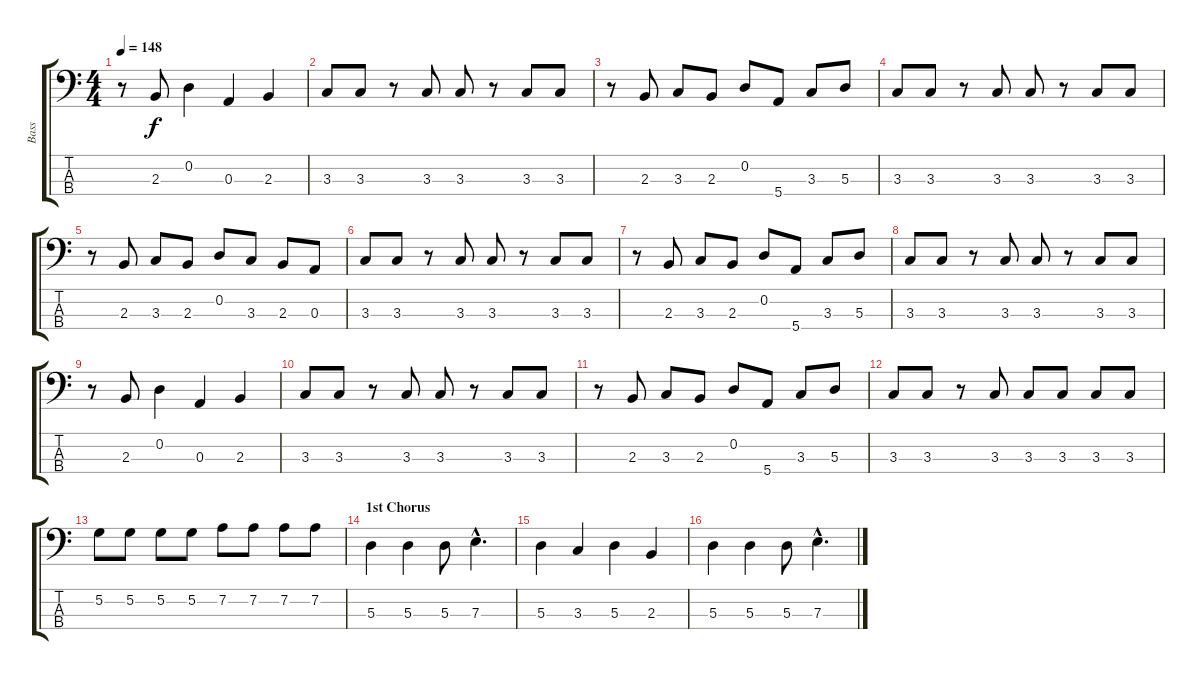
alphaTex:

\track ("Bass" "Bass") {instrument electricbasspick}
\staff {score tabs}
\tuning (G2 D2 A1 E1) {hide}
\ts (4 4)
\tempo 148
\clef f4
\ks c
r.8{dy f} 2.3.8 0.2.4 0.3.4 2.3.4 |
3.3.8 3.3.8 r.8 3.3.8 3.3.8 r.8 3.3.8 3.3.8 |
r.8 2.3.8 3.3.8 2.3.8 0.2.8 5.4.8 3.3.8 5.3.8 |
3.3.8 3.3.8 r.8 3.3.8 3.3.8 r.8 3.3.8 3.3.8 |
r.8 2.3.8 3.3.8 2.3.8 0.2.8 3.3.8 2.3.8 0.3.8 |
3.3.8 3.3.8 r.8 3.3.8 3.3.8 r.8 3.3.8 3.3.8 |
r.8 2.3.8 3.3.8 2.3.8 0.2.8 5.4.8 3.3.8 5.3.8 |
3.3.8 3.3.8 r.8 3.3.8 3.3.8 r.8 3.3.8 3.3.8 |
r.8 2.3.8 0.2.4 0.3.4 2.3.4 |
3.3.8 3.3.8 r.8 3.3.8 3.3.8 r.8 3.3.8 3.3.8 |
r.8 2.3.8 3.3.8 2.3.8 0.2.8 5.4.8 3.3.8 5.3.8 |
3.3.8 3.3.8 r.8 3.3.8 3.3.8 3.3.8 3.3.8 3.3.8 |
5.2.8 5.2.8 5.2.8 5.2.8 7.2.8 7.2.8 7.2.8 7.2.8 |
\section ("" "1st Chorus")
5.3.4 5.3.4 5.3.8 7.3{hac}.4{d} |
5.3.4 3.3.4 5.3.4 2.3.4 |
5.3.4 5.3.4 5.3.8 7.3{hac}.4{d}
